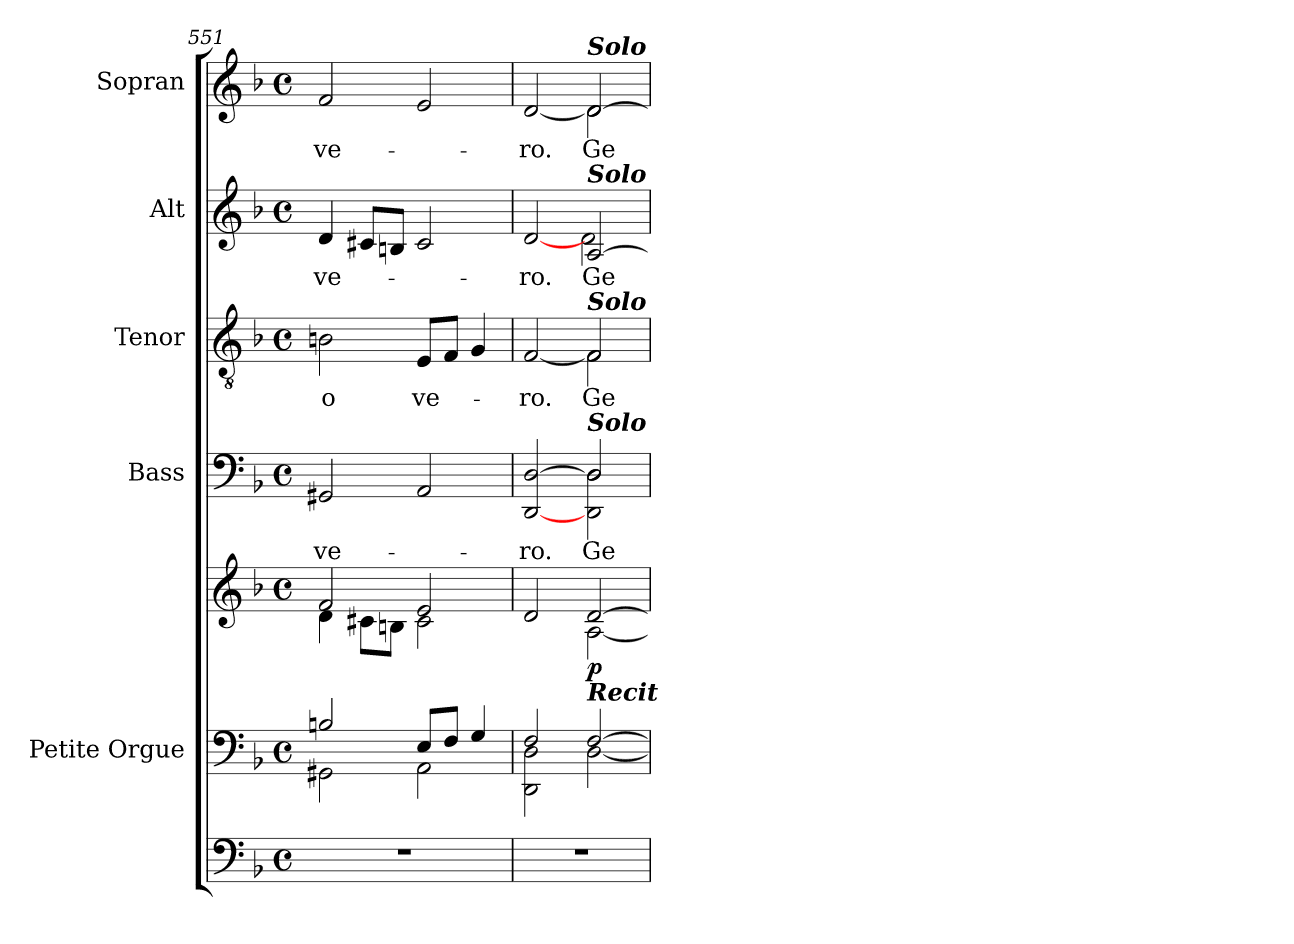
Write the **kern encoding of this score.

**kern	**kern	**kern	**dynam	**kern	**text	**kern	**text	**kern	**text	**kern	**text
*part6	*part5	*part5	*part5	*part4	*part4	*part3	*part3	*part2	*part2	*part1	*part1
*staff7	*staff6	*staff5	*staff5/6	*staff4	*staff4	*staff3	*staff3	*staff2	*staff2	*staff1	*staff1
*	*I"Petite Orgue	*	*	*I"Bass	*	*I"Tenor	*	*I"Alt	*	*I"Sopran	*
*	*I'Org. 1	*	*	*I'B.	*	*I'T.	*	*I'A.	*	*I'S.	*
*clefF4	*clefF4	*clefG2	*	*clefF4	*	*clefGv2	*	*clefG2	*	*clefG2	*
*k[b-]	*k[b-]	*k[b-]	*	*k[b-]	*	*k[b-]	*	*k[b-]	*	*k[b-]	*
*F:	*F:	*F:	*	*F:	*	*F:	*	*F:	*	*F:	*
*M4/4	*M4/4	*M4/4	*	*M4/4	*	*M4/4	*	*M4/4	*	*M4/4	*
*met(c)	*met(c)	*met(c)	*	*met(c)	*	*met(c)	*	*met(c)	*	*met(c)	*
=551	=551	=551	=551	=551	=551	=551	=551	=551	=551	=551	=551
*	*^	*^	*	*	*	*	*	*	*	*	*
!	!	!	!	!	!	!	!LO:LY:b	!	!LO:LY:b	!	!LO:LY:b	!	!LO:LY:b
1r	2Bn/	2GG#X\	2f/	4d\	.	2GG#X/	ve-	2Bn\	-o	4d/	ve-	2f/	ve-
.	.	.	.	8c#X\L	.	.	.	.	.	8c#X/L	.	.	.
.	.	.	.	8Bn\J	.	.	.	.	.	8Bn/J	.	.	.
!	!	!	!	!	!	!	!	!	!LO:LY:b	!	!	!	!
.	8E/L	2AA\	2e/	2c#\	.	2AA/	.	8E/L	ve-	2c#/	.	2e/	.
.	8F/J	.	.	.	.	.	.	8F/J	.	.	.	.	.
.	4G/	.	.	.	.	.	.	4G/	.	.	.	.	.
=552	=552	=552	=552	=552	=552	=552	=552	=552	=552	=552	=552	=552	=552
!	!	!	!	!	!	!	!LO:LY:b	!	!LO:LY:b	!	!LO:LY:b	!	!LO:LY:b
*	*	*	*	*	*	*^	*	*^	*	*^	*	*^	*
1r	2F/	2DD\ 2D\	2d/	2ryy	.	[>2DD/ [>2D/	2ryy	-ro.	[>2F/	2ryy	-ro.	[>2d/	2ryy	-ro.	[>2d/	2ryy	-ro.
!	!	!	!	!	!	!	!	!	!	!	!	!	!	!	!LO:TX:a:Bi:t=Solo	!	!
!	!	!	!	!	!	!	!	!	!	!	!	!LO:TX:a:Bi:t=Solo	!	!	!	!	!
!	!	!	!	!	!	!	!	!	!LO:TX:a:Bi:t=Solo	!	!	!	!	!	!	!	!
!	!	!	!	!	!	!LO:TX:a:Bi:t=Solo	!	!	!	!	!	!	!	!	!	!	!
!	!	!	!LO:TX:b:Bi:t=Recit	!	!	!	!	!	!	!	!	!	!	!	!	!	!
!	!	!	!	!	!LO:DY:b	!	!	!LO:LY:b	!	!	!LO:LY:b	!	!	!LO:LY:b	!	!	!LO:LY:b
.	[>2F/	[<2D\	[>2d/	[<2A\	p	2D/]	2DD\ 2D\	Ge-	2F/]	2F\	Ge-	[<2A/	2d\	Ge-	2d/_	2d\	Ge-
*	*v	*v	*	*	*	*v	*v	*	*v	*v	*	*v	*v	*	*v	*v	*
*	*	*v	*v	*	*	*	*	*	*	*	*	*
=	=	=	=	=	=	=	=	=	=	=	=
*-	*-	*-	*-	*-	*-	*-	*-	*-	*-	*-	*-
